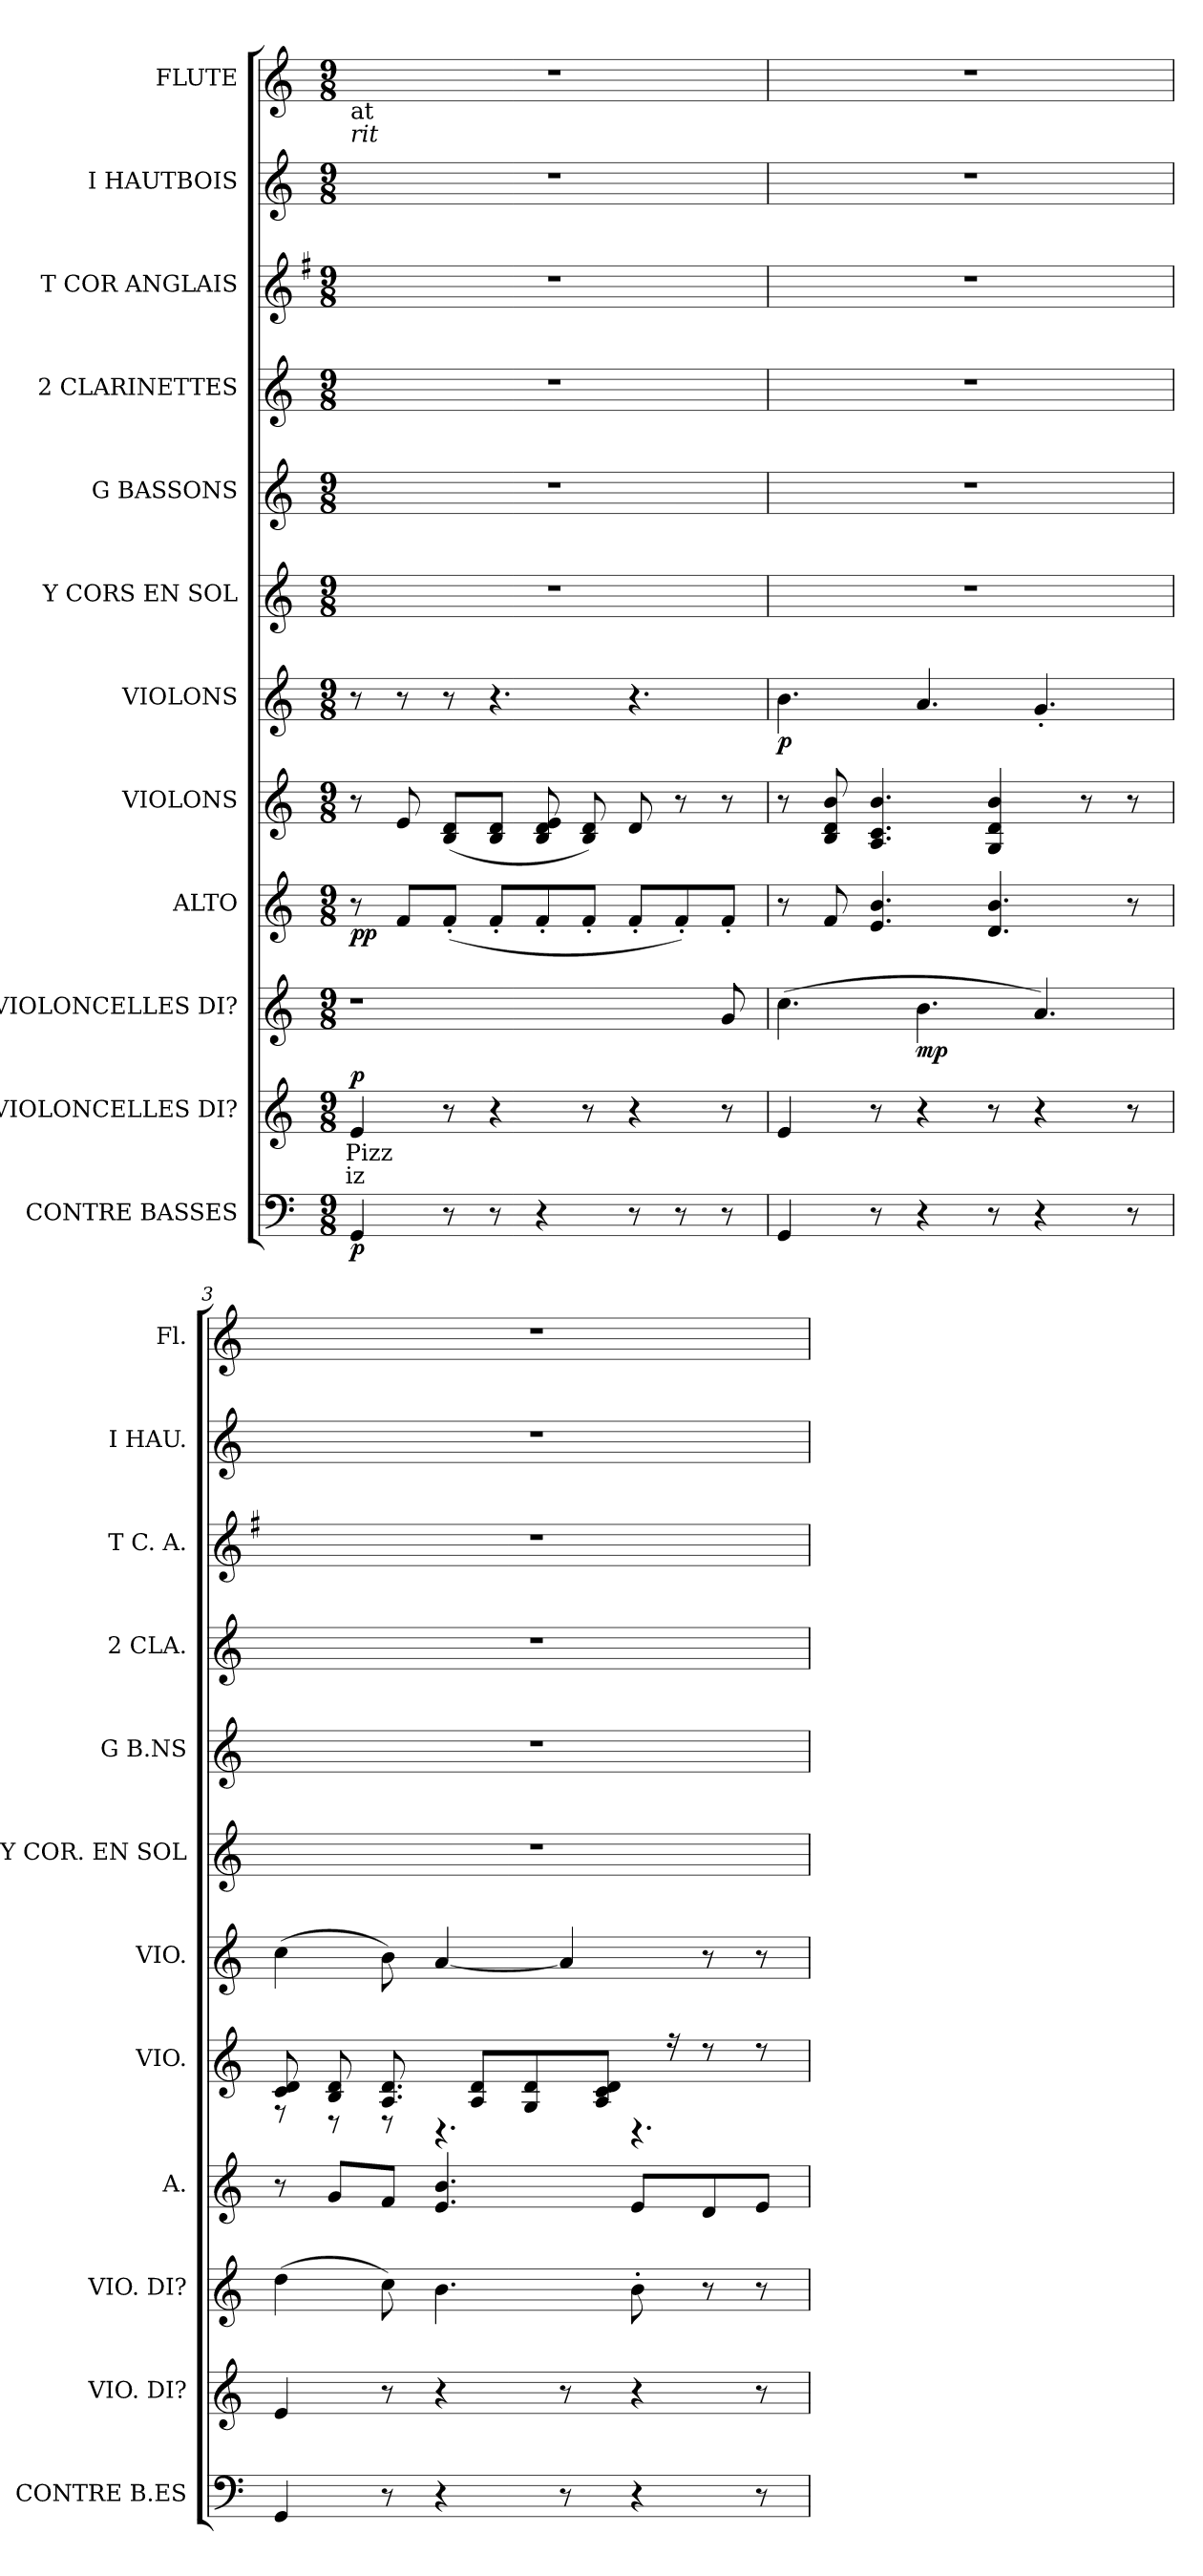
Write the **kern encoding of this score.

**kern	**dynam	**kern	**text	**text	**dynam	**kern	**dynam	**kern	**dynam	**kern	**kern	**dynam	**kern	**kern	**kern	**kern	**kern	**kern
*part12	*part12	*part11	*part11	*part11	*part11	*part10	*part10	*part9	*part9	*part8	*part7	*part7	*part6	*part5	*part4	*part3	*part2	*part1
*staff12	*staff12	*staff11	*staff11	*staff11	*staff11	*staff10	*staff10	*staff9	*staff9	*staff8	*staff7	*staff7	*staff6	*staff5	*staff4	*staff3	*staff2	*staff1
*I"CONTRE BASSES	*	*I"VIOLONCELLES DI?	*	*	*	*I"VIOLONCELLES DI?	*	*I"ALTO	*	*I"VIOLONS	*I"VIOLONS	*	*I"Y CORS EN SOL	*I"G BASSONS	*I"2 CLARINETTES	*I"T COR ANGLAIS	*I"I HAUTBOIS	*I"FLUTE
*I'CONTRE B.ES	*	*I'VIO. DI?	*	*	*	*I'VIO. DI?	*	*I'A.	*	*I'VIO.	*I'VIO.	*	*I'Y COR. EN SOL	*I'G B.NS	*I'2 CLA.	*I'T C. A.	*I'I HAU.	*I'Fl.
!!LO:PB:g=z
*clefF4	*	*clefG2	*	*	*	*clefG2	*	*clefG2	*	*clefG2	*clefG2	*	*clefG2	*clefG2	*clefG2	*clefG2	*clefG2	*clefG2
*	*	*	*	*	*	*	*	*	*	*	*	*	*	*	*	*ITrd4c7	*	*
*k[]	*	*k[]	*	*	*	*k[]	*	*k[]	*	*k[]	*k[]	*	*k[]	*k[]	*k[]	*k[]	*k[]	*k[]
*C:	*	*C:	*	*	*	*C:	*	*C:	*	*C:	*C:	*	*C:	*C:	*C:	*C:	*C:	*C:
*M9/8	*	*M9/8	*	*	*	*M9/8	*	*M9/8	*	*M9/8	*M9/8	*	*M9/8	*M9/8	*M9/8	*M9/8	*M9/8	*M9/8
=1	=1	=1	=1	=1	=1	=1	=1	=1	=1	=1	=1	=1	=1	=1	=1	=1	=1	=1
!	!	!	!	!	!	!	!	!	!	!	!	!	!	!	!	!	!	!LO:TX:b:t=at
!	!	!	!	!	!	!	!	!	!	!	!	!	!	!	!	!	!	!LO:TX:b:i:t=rit
!	!	!	!LO:LY:color=#000000	!LO:LY:b:color=#000000	!	!	!	!	!	!	!	!	!LO:N:vis=1	!LO:N:vis=1	!LO:N:vis=1	!LO:N:vis=1	!LO:N:vis=1	!LO:N:vis=1
4GGi/	p	4ei/	Pizz	iz	p	1r	.	8r	p p	8r	8r	.	8%9r	8%9r	8%9r	8%9r	8%9r	8%9r
.	.	.	.	.	.	.	.	8fi/L	.	8ei/	8r	.	.	.	.	.	.	.
8r	.	8r	.	.	.	.	.	(8f'i/J	.	(8Bi/ 8diL	8r	.	.	.	.	.	.	.
8r	.	4r	.	.	.	.	.	8f'i/L	.	8Bi/ 8diJ	4.r	.	.	.	.	.	.	.
4r	.	.	.	.	.	.	.	8f'i/	.	8Bi/ 8di 8ei	.	.	.	.	.	.	.	.
.	.	8r	.	.	.	.	.	8f'i/J	.	8Bi/ 8di)	.	.	.	.	.	.	.	.
8r	.	4r	.	.	.	.	.	8f'i/L	.	8di/	4.r	.	.	.	.	.	.	.
8r	.	.	.	.	.	.	.	8f'i/)	.	8r	.	.	.	.	.	.	.	.
8r	.	8r	.	.	.	8gi/	.	8f'i/J	.	8r	.	.	.	.	.	.	.	.
=2	=2	=2	=2	=2	=2	=2	=2	=2	=2	=2	=2	=2	=2	=2	=2	=2	=2	=2
!	!	!	!	!	!	!	!	!	!	!	!	!	!LO:N:vis=1	!LO:N:vis=1	!LO:N:vis=1	!LO:N:vis=1	!LO:N:vis=1	!LO:N:vis=1
4GGi/	.	4ei/	.	.	.	(4.cci\	.	8r	.	8r	4.bi\	p	8%9r	8%9r	8%9r	8%9r	8%9r	8%9r
.	.	.	.	.	.	.	.	8fi/	.	8Bi/ 8di 8bi	.	.	.	.	.	.	.	.
8r	.	8r	.	.	.	.	.	4.ei/ 4.bi	.	4.Ai/ 4.ci 4.bi	.	.	.	.	.	.	.	.
4r	.	4r	.	.	.	4.bi\	mp	.	.	.	4.ai/	.	.	.	.	.	.	.
8r	.	8r	.	.	.	.	.	4.di/ 4.bi	.	4Gi/ 4di 4bi	.	.	.	.	.	.	.	.
4r	.	4r	.	.	.	4.ai/)	.	.	.	.	4.g'i/	.	.	.	.	.	.	.
.	.	.	.	.	.	.	.	.	.	8r	.	.	.	.	.	.	.	.
8r	.	8r	.	.	.	.	.	8r	.	8r	.	.	.	.	.	.	.	.
=3	=3	=3	=3	=3	=3	=3	=3	=3	=3	=3	=3	=3	=3	=3	=3	=3	=3	=3
*	*	*	*	*	*	*	*	*	*	*^	*	*	*	*	*	*	*	*
!	!	!	!	!	!	!	!	!	!	!	!	!	!	!LO:N:vis=1	!LO:N:vis=1	!LO:N:vis=1	!LO:N:vis=1	!LO:N:vis=1	!LO:N:vis=1
4GGi/	.	4ei/	.	.	.	(4ddi\	.	8r	.	8ci/ 8di	8r	(4cci\	.	8%9r	8%9r	8%9r	8%9r	8%9r	8%9r
.	.	.	.	.	.	.	.	8gi/L	.	8Bi/ 8di	8r	.	.	.	.	.	.	.	.
8r	.	8r	.	.	.	8cci\)	.	8fi/J	.	8.Ai/ 8.di	8r	8bi\)	.	.	.	.	.	.	.
4r	.	4r	.	.	.	4.bi\	.	4.ei/ 4.bi	.	.	4.r	[<4ai/	.	.	.	.	.	.	.
.	.	.	.	.	.	.	.	.	.	8Ai/ 8diL	.	.	.	.	.	.	.	.	.
.	.	.	.	.	.	.	.	.	.	8Gi/ 8di	.	.	.	.	.	.	.	.	.
8r	.	8r	.	.	.	.	.	.	.	.	.	4ai/]	.	.	.	.	.	.	.
.	.	.	.	.	.	.	.	.	.	8Ai/ 8ci 8diJ	.	.	.	.	.	.	.	.	.
4r	.	4r	.	.	.	8b'i\	.	8ei/L	.	.	4.r	.	.	.	.	.	.	.	.
.	.	.	.	.	.	.	.	.	.	16r	.	.	.	.	.	.	.	.	.
.	.	.	.	.	.	8r	.	8di/	.	8r	.	8r	.	.	.	.	.	.	.
8r	.	8r	.	.	.	8r	.	8ei/J	.	8r	.	8r	.	.	.	.	.	.	.
*	*	*	*	*	*	*	*	*	*	*v	*v	*	*	*	*	*	*	*	*
=	=	=	=	=	=	=	=	=	=	=	=	=	=	=	=	=	=	=
*-	*-	*-	*-	*-	*-	*-	*-	*-	*-	*-	*-	*-	*-	*-	*-	*-	*-	*-
